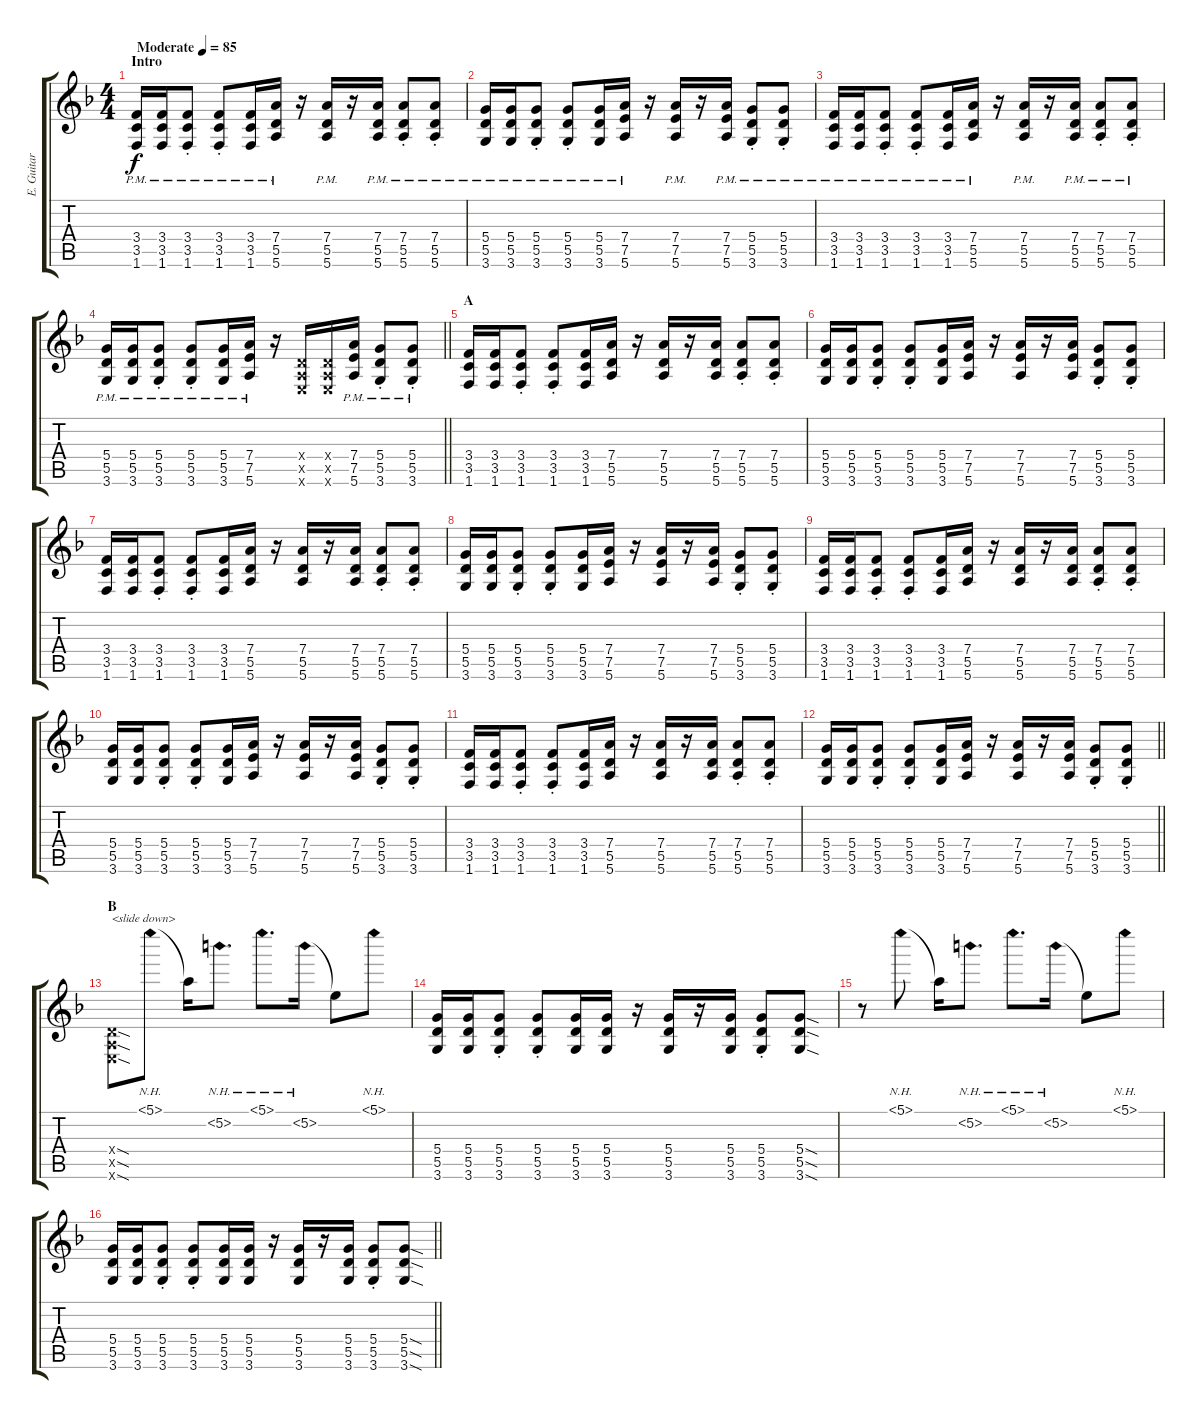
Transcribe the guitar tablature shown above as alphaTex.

\track ("E. Guitar II" "E. Guitar ") {instrument overdrivenguitar}
\staff {score tabs}
\tuning (E4 B3 G3 D3 A2 E2) {hide}
\ts (4 4)
\section ("" "Intro")
\tempo (85 "Moderate")
\clef g2
\ks f
(3.4{pm} 3.5{pm} 1.6{pm}).16{dy f instrument overdrivenguitar} (3.4{pm} 3.5{pm} 1.6{pm}).16 (3.4{pm st} 3.5{pm st} 1.6{pm st}).8 (3.4{pm st} 3.5{pm st} 1.6{pm st}).8 (3.4{pm} 3.5{pm} 1.6{pm}).16 (7.4{pm} 5.5{pm} 5.6{pm}).16 r.16 (7.4{pm} 5.5{pm} 5.6{pm}).16 r.16 (7.4{pm} 5.5{pm} 5.6{pm}).16 (7.4{pm st} 5.5{pm st} 5.6{pm st}).8 (7.4{pm st} 5.5{pm st} 5.6{pm st}).8 |
(5.4{pm} 5.5{pm} 3.6{pm}).16 (5.4{pm} 5.5{pm} 3.6{pm}).16 (5.4{pm st} 5.5{pm st} 3.6{pm st}).8 (5.4{pm st} 5.5{pm st} 3.6{pm st}).8 (5.4{pm} 5.5{pm} 3.6{pm}).16 (7.4{pm} 7.5{pm} 5.6{pm}).16 r.16 (7.4{pm} 7.5{pm} 5.6{pm}).16 r.16 (7.4{pm} 7.5{pm} 5.6{pm}).16 (5.4{pm st} 5.5{pm st} 3.6{pm st}).8 (5.4{pm st} 5.5{pm st} 3.6{pm st}).8 |
(3.4{pm} 3.5{pm} 1.6{pm}).16 (3.4{pm} 3.5{pm} 1.6{pm}).16 (3.4{pm st} 3.5{pm st} 1.6{pm st}).8 (3.4{pm st} 3.5{pm st} 1.6{pm st}).8 (3.4{pm} 3.5{pm} 1.6{pm}).16 (7.4{pm} 5.5{pm} 5.6{pm}).16 r.16 (7.4{pm} 5.5{pm} 5.6{pm}).16 r.16 (7.4{pm} 5.5{pm} 5.6{pm}).16 (7.4{pm st} 5.5{pm st} 5.6{pm st}).8 (7.4{pm st} 5.5{pm st} 5.6{pm st}).8 |
\barLineRight lightlight
(5.4{pm} 5.5{pm} 3.6{pm}).16 (5.4{pm} 5.5{pm} 3.6{pm}).16 (5.4{pm st} 5.5{pm st} 3.6{pm st}).8 (5.4{pm st} 5.5{pm st} 3.6{pm st}).8 (5.4{pm} 5.5{pm} 3.6{pm}).16 (7.4{pm} 7.5{pm} 5.6{pm}).16 r.16 (0.4{x} 0.5{x} 0.6{x}).16 (0.4{x} 0.5{x} 0.6{x}).16 (7.4{pm} 7.5{pm} 5.6{pm}).16 (5.4{pm st} 5.5{pm st} 3.6{pm st}).8 (5.4{pm st} 5.5{pm st} 3.6{pm st}).8 |
\section ("" "A")
(3.4 3.5 1.6).16 (3.4 3.5 1.6).16 (3.4{st} 3.5{st} 1.6{st}).8 (3.4{st} 3.5{st} 1.6{st}).8 (3.4 3.5 1.6).16 (7.4 5.5 5.6).16 r.16 (7.4 5.5 5.6).16 r.16 (7.4 5.5 5.6).16 (7.4{st} 5.5{st} 5.6{st}).8 (7.4{st} 5.5{st} 5.6{st}).8 |
(5.4 5.5 3.6).16 (5.4 5.5 3.6).16 (5.4{st} 5.5{st} 3.6{st}).8 (5.4{st} 5.5{st} 3.6{st}).8 (5.4 5.5 3.6).16 (7.4 7.5 5.6).16 r.16 (7.4 7.5 5.6).16 r.16 (7.4 7.5 5.6).16 (5.4{st} 5.5{st} 3.6{st}).8 (5.4{st} 5.5{st} 3.6{st}).8 |
(3.4 3.5 1.6).16 (3.4 3.5 1.6).16 (3.4{st} 3.5{st} 1.6{st}).8 (3.4{st} 3.5{st} 1.6{st}).8 (3.4 3.5 1.6).16 (7.4 5.5 5.6).16 r.16 (7.4 5.5 5.6).16 r.16 (7.4 5.5 5.6).16 (7.4{st} 5.5{st} 5.6{st}).8 (7.4{st} 5.5{st} 5.6{st}).8 |
(5.4 5.5 3.6).16 (5.4 5.5 3.6).16 (5.4{st} 5.5{st} 3.6{st}).8 (5.4{st} 5.5{st} 3.6{st}).8 (5.4 5.5 3.6).16 (7.4 7.5 5.6).16 r.16 (7.4 7.5 5.6).16 r.16 (7.4 7.5 5.6).16 (5.4{st} 5.5{st} 3.6{st}).8 (5.4{st} 5.5{st} 3.6{st}).8 |
(3.4 3.5 1.6).16 (3.4 3.5 1.6).16 (3.4{st} 3.5{st} 1.6{st}).8 (3.4{st} 3.5{st} 1.6{st}).8 (3.4 3.5 1.6).16 (7.4 5.5 5.6).16 r.16 (7.4 5.5 5.6).16 r.16 (7.4 5.5 5.6).16 (7.4{st} 5.5{st} 5.6{st}).8 (7.4{st} 5.5{st} 5.6{st}).8 |
(5.4 5.5 3.6).16 (5.4 5.5 3.6).16 (5.4{st} 5.5{st} 3.6{st}).8 (5.4{st} 5.5{st} 3.6{st}).8 (5.4 5.5 3.6).16 (7.4 7.5 5.6).16 r.16 (7.4 7.5 5.6).16 r.16 (7.4 7.5 5.6).16 (5.4{st} 5.5{st} 3.6{st}).8 (5.4{st} 5.5{st} 3.6{st}).8 |
(3.4 3.5 1.6).16 (3.4 3.5 1.6).16 (3.4{st} 3.5{st} 1.6{st}).8 (3.4{st} 3.5{st} 1.6{st}).8 (3.4 3.5 1.6).16 (7.4 5.5 5.6).16 r.16 (7.4 5.5 5.6).16 r.16 (7.4 5.5 5.6).16 (7.4{st} 5.5{st} 5.6{st}).8 (7.4{st} 5.5{st} 5.6{st}).8 |
\barLineRight lightlight
(5.4 5.5 3.6).16 (5.4 5.5 3.6).16 (5.4{st} 5.5{st} 3.6{st}).8 (5.4{st} 5.5{st} 3.6{st}).8 (5.4 5.5 3.6).16 (7.4 7.5 5.6).16 r.16 (7.4 7.5 5.6).16 r.16 (7.4 7.5 5.6).16 (5.4{st} 5.5{st} 3.6{st}).8 (5.4{st} 5.5{st} 3.6{st}).8 |
\section ("" "B")
(0.4{sod x} 0.5{sod x} 0.6{sod x}).8{txt "<slide down>"} 5.1{nh}.8 5.1{t}.16 5.2{nh}.8{d} 5.1{nh}.8{d} 5.2{nh}.16 5.2{t}.8 5.1{nh}.8 |
(5.4 5.5 3.6).16 (5.4 5.5 3.6).16 (5.4{st} 5.5{st} 3.6{st}).8 (5.4{st} 5.5{st} 3.6{st}).8 (5.4 5.5 3.6).16 (5.4 5.5 3.6).16 r.16 (5.4 5.5 3.6).16 r.16 (5.4 5.5 3.6).16 (5.4{st} 5.5{st} 3.6{st}).8 (5.4{sod} 5.5{sod} 3.6{sod}).8 |
r.8 5.1{nh}.8 5.1{t}.16 5.2{nh}.8{d} 5.1{nh}.8{d} 5.2{nh}.16 5.2{t}.8 5.1{nh}.8 |
\barLineRight lightlight
(5.4 5.5 3.6).16 (5.4 5.5 3.6).16 (5.4{st} 5.5{st} 3.6{st}).8 (5.4{st} 5.5{st} 3.6{st}).8 (5.4 5.5 3.6).16 (5.4 5.5 3.6).16 r.16 (5.4 5.5 3.6).16 r.16 (5.4 5.5 3.6).16 (5.4{st} 5.5{st} 3.6{st}).8 (5.4{sod} 5.5{sod} 3.6{sod}).8
